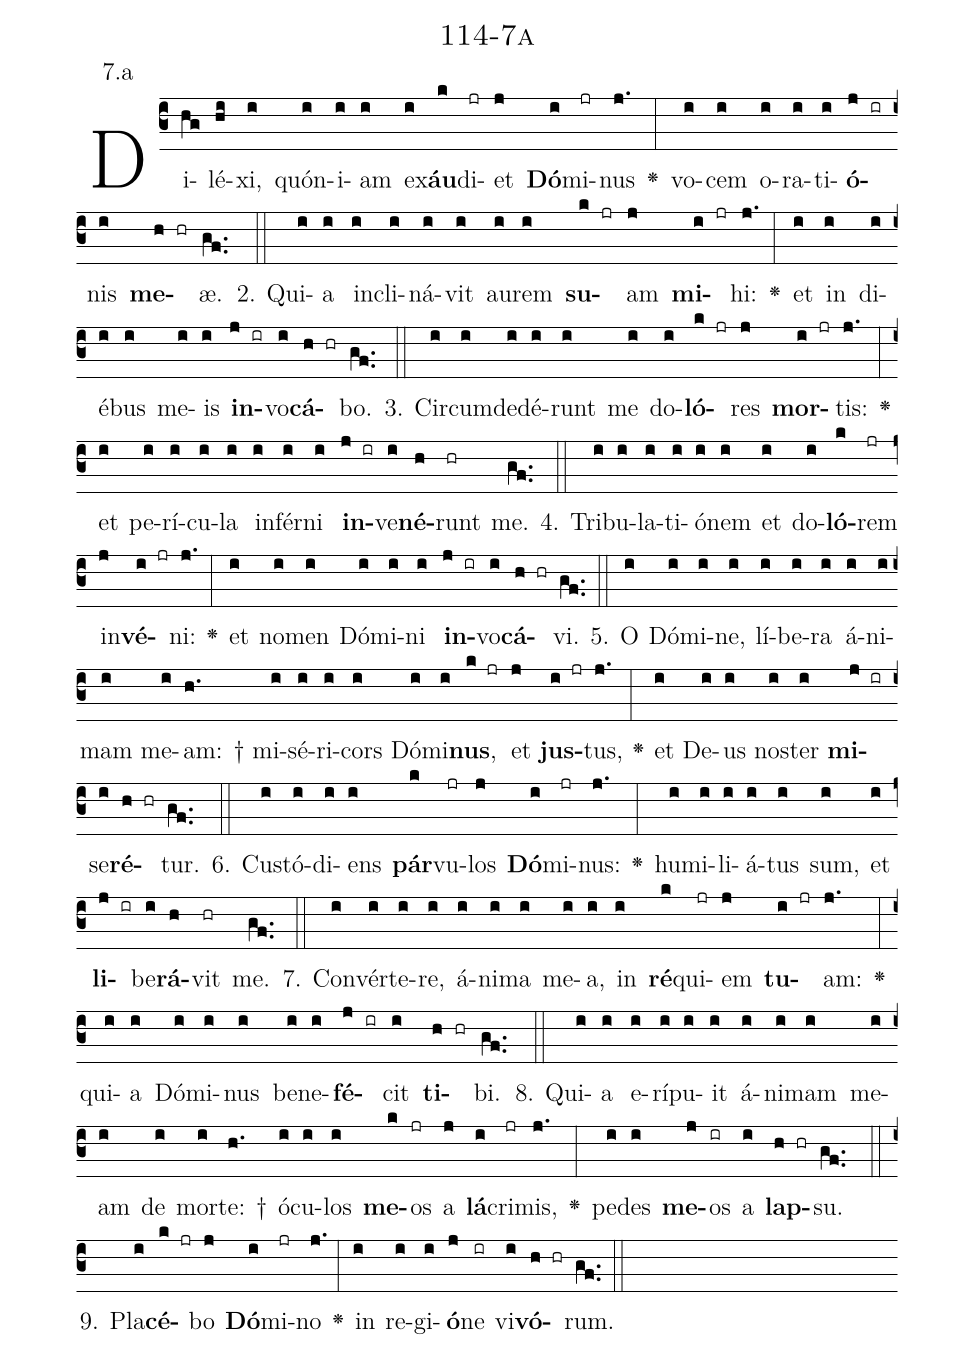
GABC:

name: 114-7a;
annotation: 7.a;
%%
(c3)Di(hg)lé(hi)xi,(i) quón(i)i(i)am(i) ex(i)<b>áu</b>(k)di(jr)et(j) <b>Dó</b>(i)mi(jr)nus(j.) <v>\greheightstar</v>(:) vo(i)cem(i) o(i)ra(i)ti(i)<b>ó</b>(j ir)nis(i) <b>me</b>(h hr)æ.(gf..) (::)
2. Qui(i)a(i) in(i)cli(i)ná(i)vit(i) au(i)rem(i) <b>su</b>(k jr)am(j) <b>mi</b>(i jr)hi:(j.) <v>\greheightstar</v>(:) et(i) in(i) di(i)é(i)bus(i) me(i)is(i) <b>in</b>(j ir)vo(i)<b>cá</b>(h hr)bo.(gf..) (::)
3. Cir(i)cum(i)de(i)dé(i)runt(i) me(i) do(i)<b>ló</b>(k jr)res(j) <b>mor</b>(i jr)tis:(j.) <v>\greheightstar</v>(:) et(i) pe(i)rí(i)cu(i)la(i) in(i)fér(i)ni(i) <b>in</b>(j ir)ve(i)<b>né</b>(h)runt(hr) me.(gf..) (::)
4. Tri(i)bu(i)la(i)ti(i)ó(i)nem(i) et(i) do(i)<b>ló</b>(k)rem(jr) in(j)<b>vé</b>(i jr)ni:(j.) <v>\greheightstar</v>(:) et(i) no(i)men(i) Dó(i)mi(i)ni(i) <b>in</b>(j ir)vo(i)<b>cá</b>(h hr)vi.(gf..) (::)
5. O(i) Dó(i)mi(i)ne,(i) lí(i)be(i)ra(i) á(i)ni(i)mam(i) me(i)am: †(h.) mi(i)sé(i)ri(i)cors(i) Dó(i)mi(i)<b>nus</b>,(k jr) et(j) <b>jus</b>(i jr)tus,(j.) <v>\greheightstar</v>(:) et(i) De(i)us(i) nos(i)ter(i) <b>mi</b>(j ir)se(i)<b>ré</b>(h hr)tur.(gf..) (::)
6. Cus(i)tó(i)di(i)ens(i) <b>pár</b>(k)vu(jr)los(j) <b>Dó</b>(i)mi(jr)nus:(j.) <v>\greheightstar</v>(:) hu(i)mi(i)li(i)á(i)tus(i) sum,(i) et(i) <b>li</b>(j ir)be(i)<b>rá</b>(h)vit(hr) me.(gf..) (::)
7. Con(i)vér(i)te(i)re,(i) á(i)ni(i)ma(i) me(i)a,(i) in(i) <b>ré</b>(k)qui(jr)em(j) <b>tu</b>(i jr)am:(j.) <v>\greheightstar</v>(:) qui(i)a(i) Dó(i)mi(i)nus(i) be(i)ne(i)<b>fé</b>(j ir)cit(i) <b>ti</b>(h hr)bi.(gf..) (::)
8. Qui(i)a(i) e(i)rí(i)pu(i)it(i) á(i)ni(i)mam(i) me(i)am(i) de(i) mor(i)te: †(h.) ó(i)cu(i)los(i) <b>me</b>(k)os(jr) a(j) <b>lá</b>(i)cri(jr)mis,(j.) <v>\greheightstar</v>(:) pe(i)des(i) <b>me</b>(j)os(ir) a(i) <b>lap</b>(h hr)su.(gf..) (::)
9. Pla(i)<b>cé</b>(k jr)bo(j) <b>Dó</b>(i)mi(jr)no(j.) <v>\greheightstar</v>(:) in(i) re(i)gi(i)<b>ó</b>(j)ne(ir) vi(i)<b>vó</b>(h hr)rum.(gf..) (::)
